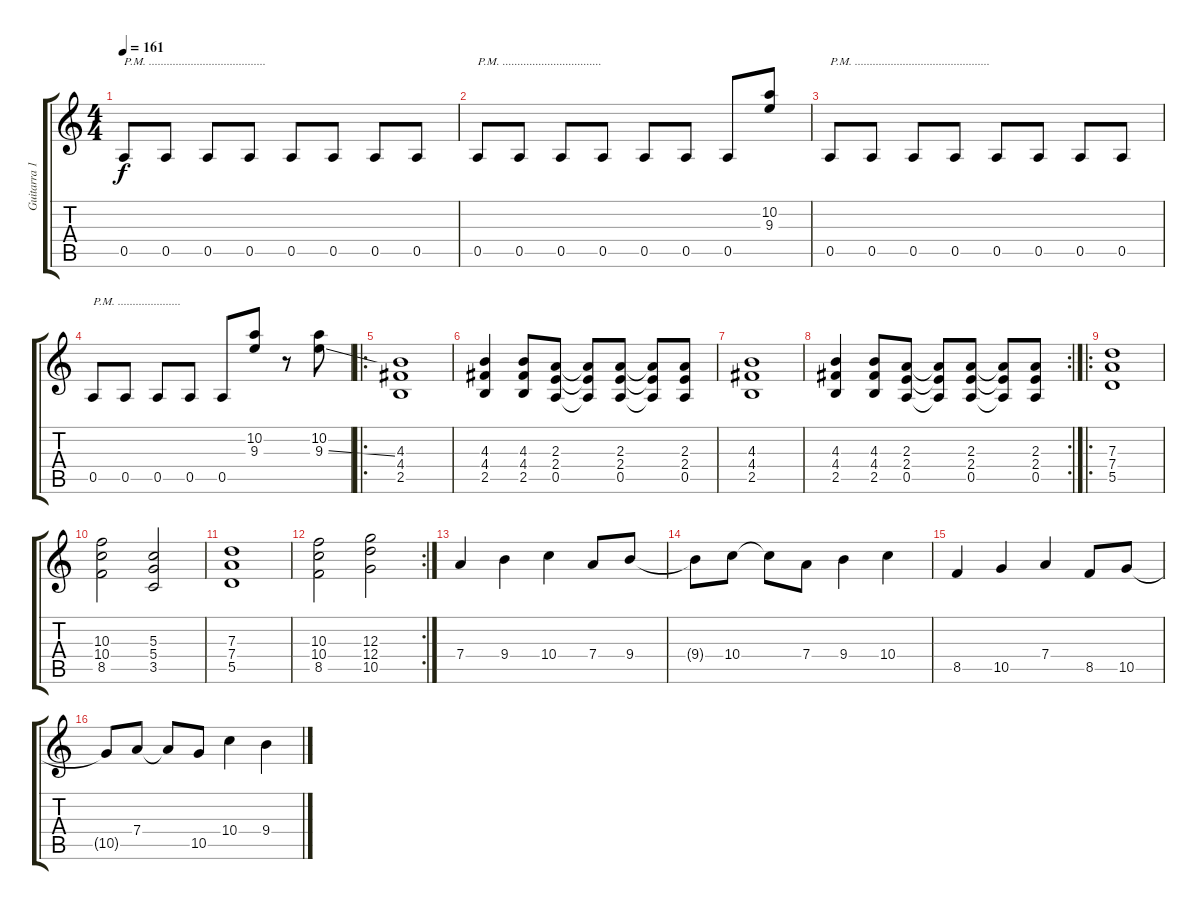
\track ("Guitarra 1" "Guitarra 1") {instrument distortionguitar}
\staff {score tabs}
\tuning (E4 B3 G3 D3 A2 E2) {hide}
\ts (4 4)
\tempo 161
\clef g2
\ks c
0.5.8{txt "P.M. ......................................." dy f} 0.5.8 0.5.8 0.5.8 0.5.8 0.5.8 0.5.8 0.5.8 |
0.5.8{txt "P.M. ................................."} 0.5.8 0.5.8 0.5.8 0.5.8 0.5.8 0.5.8 (10.2 9.3).8 |
0.5.8{txt "P.M. ............................................."} 0.5.8 0.5.8 0.5.8 0.5.8 0.5.8 0.5.8 0.5.8 |
0.5.8{txt "P.M. ....................."} 0.5.8 0.5.8 0.5.8 0.5.8 (10.2 9.3).8 r.8 (10.2 9.3{ss}).8 |
\ro
(4.3 4.4 2.5).1 |
(4.3 4.4 2.5).4 (4.3 4.4 2.5).8 (2.3 2.4 0.5).8 (2.3{t} 2.4{t} 0.5{t}).8 (2.3 2.4 0.5).8 (2.3{t} 2.4{t} 0.5{t}).8 (2.3 2.4 0.5).8 |
(4.3 4.4 2.5).1 |
\rc 2
(4.3 4.4 2.5).4 (4.3 4.4 2.5).8 (2.3 2.4 0.5).8 (2.3{t} 2.4{t} 0.5{t}).8 (2.3 2.4 0.5).8 (2.3{t} 2.4{t} 0.5{t}).8 (2.3 2.4 0.5).8 |
\ro
(7.3 7.4 5.5).1 |
(10.3 10.4 8.5).2 (5.3 5.4 3.5).2 |
(7.3 7.4 5.5).1 |
\rc 2
(10.3 10.4 8.5).2 (12.3 12.4 10.5).2 |
7.4.4 9.4.4 10.4.4 7.4.8 9.4.8 |
9.4{t}.8 10.4.8 10.4{t}.8 7.4.8 9.4.4 10.4.4 |
8.5.4 10.5.4 7.4.4 8.5.8 10.5.8 |
10.5{t}.8 7.4.8 7.4{t}.8 10.5.8 10.4.4 9.4.4
